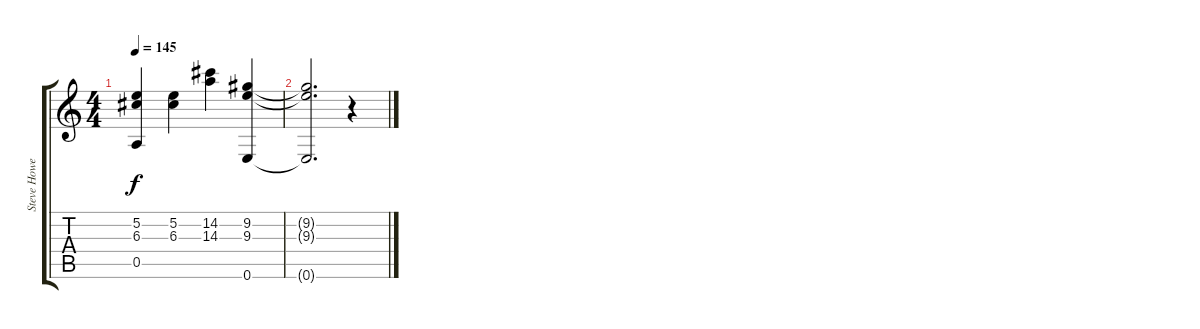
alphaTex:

\track ("Steve Howe" "Steve Howe") {instrument acousticguitarsteel}
\staff {score tabs}
\tuning (E4 B3 G3 D3 A2 E2) {hide}
\ts (4 4)
\tempo 145
\clef g2
\ks c
(5.2 6.3 0.5).4{dy f} (5.2 6.3).4 (14.2 14.3).4 (9.2 9.3 0.6).4 |
(9.2{t} 9.3{t} 0.6{t}).2{d} r.4
